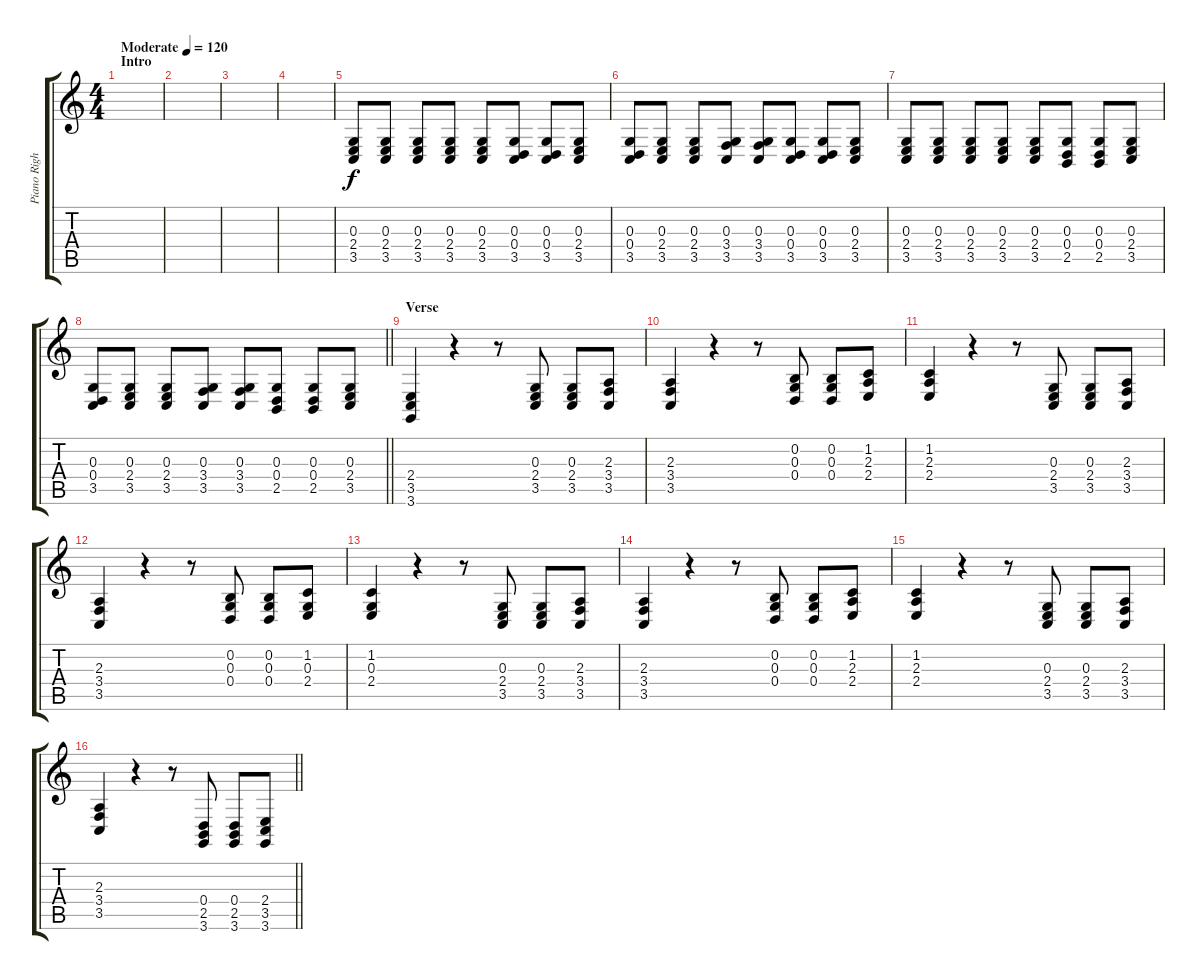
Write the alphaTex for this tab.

\track ("Piano Right Hand" "Piano Righ") {instrument electricgrandpiano}
\staff {score tabs}
\tuning (E4 B3 G3 D3 A2 E2) {hide}
\ts (4 4)
\section ("" "Intro")
\tempo (120 "Moderate")
\clef g2
\ks c
|
|
|
|
(0.3 2.4 3.5).8 (0.3 2.4 3.5).8 (0.3 2.4 3.5).8 (0.3 2.4 3.5).8 (0.3 2.4 3.5).8 (0.3 0.4 3.5).8 (0.3 0.4 3.5).8 (0.3 2.4 3.5).8 |
(0.3 0.4 3.5).8 (0.3 2.4 3.5).8 (0.3 2.4 3.5).8 (0.3 3.4 3.5).8 (0.3 3.4 3.5).8 (0.3 0.4 3.5).8 (0.3 0.4 3.5).8 (0.3 2.4 3.5).8 |
(0.3 2.4 3.5).8 (0.3 2.4 3.5).8 (0.3 2.4 3.5).8 (0.3 2.4 3.5).8 (0.3 2.4 3.5).8 (0.3 0.4 2.5).8 (0.3 0.4 2.5).8 (0.3 2.4 3.5).8 |
\barLineRight lightlight
(0.3 0.4 3.5).8 (0.3 2.4 3.5).8 (0.3 2.4 3.5).8 (0.3 3.4 3.5).8 (0.3 3.4 3.5).8 (0.3 0.4 2.5).8 (0.3 0.4 2.5).8 (0.3 2.4 3.5).8 |
\section ("" "Verse")
(2.4 3.5 3.6).4 r.4 r.8 (0.3 2.4 3.5).8 (0.3 2.4 3.5).8 (2.3 3.4 3.5).8 |
(2.3 3.4 3.5).4 r.4 r.8 (0.2 0.3 0.4).8 (0.2 0.3 0.4).8 (1.2 2.3 2.4).8 |
(1.2 2.3 2.4).4 r.4 r.8 (0.3 2.4 3.5).8 (0.3 2.4 3.5).8 (2.3 3.4 3.5).8 |
(2.3 3.4 3.5).4 r.4 r.8 (0.2 0.3 0.4).8 (0.2 0.3 0.4).8 (1.2 0.3 2.4).8 |
(1.2 0.3 2.4).4 r.4 r.8 (0.3 2.4 3.5).8 (0.3 2.4 3.5).8 (2.3 3.4 3.5).8 |
(2.3 3.4 3.5).4 r.4 r.8 (0.2 0.3 0.4).8 (0.2 0.3 0.4).8 (1.2 2.3 2.4).8 |
(1.2 2.3 2.4).4 r.4 r.8 (0.3 2.4 3.5).8 (0.3 2.4 3.5).8 (2.3 3.4 3.5).8 |
\barLineRight lightlight
(2.3 3.4 3.5).4 r.4 r.8 (0.4 2.5 3.6).8 (0.4 2.5 3.6).8 (2.4 3.5 3.6).8
